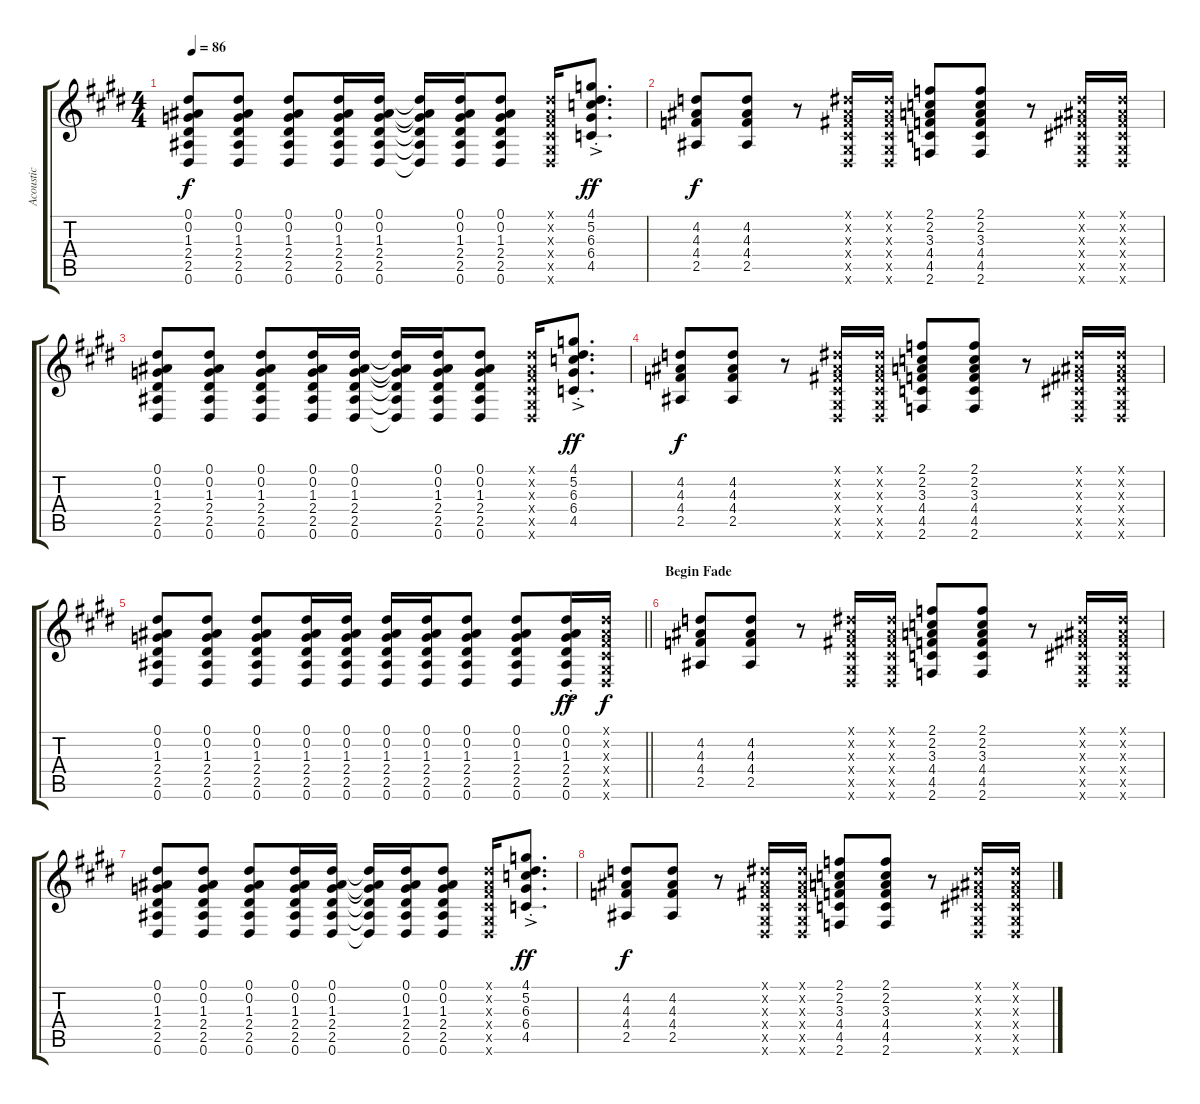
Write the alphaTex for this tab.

\track ("Acoustic" "Acoustic") {instrument acousticguitarsteel}
\staff {score tabs}
\tuning (Eb4 Bb3 Gb3 Db3 Ab2 Eb2) {hide}
\ts (4 4)
\tempo 86
\clef g2
\ks e
(0.1 0.2 1.3 2.4 2.5 0.6).8{dy f} (0.1 0.2 1.3 2.4 2.5 0.6).8 (0.1 0.2 1.3 2.4 2.5 0.6).8 (0.1 0.2 1.3 2.4 2.5 0.6).16 (0.1 0.2 1.3 2.4 2.5 0.6).16 (0.1{t} 0.2{t} 1.3{t} 2.4{t} 2.5{t} 0.6{t}).16 (0.1 0.2 1.3 2.4 2.5 0.6).16 (0.1 0.2 1.3 2.4 2.5 0.6).8 (0.1{x} 0.2{x} 0.3{x} 0.4{x} 0.5{x} 0.6{x}).16 (4.1 5.2 6.3 6.4 4.5{ac st}).8{d dy ff} |
(4.2 4.3 4.4 2.5).8{dy f} (4.2 4.3 4.4 2.5).8 r.8 (0.1{x} 0.2{x} 0.3{x} 0.4{x} 0.5{x} 0.6{x}).16 (0.1{x} 0.2{x} 0.3{x} 0.4{x} 0.5{x} 0.6{x}).16 (2.1 2.2 3.3 4.4 4.5 2.6).8 (2.1 2.2 3.3 4.4 4.5 2.6).8 r.8 (0.1{x} 0.2{x} 0.3{x} 0.4{x} 0.5{x} 0.6{x}).16 (0.1{x} 0.2{x} 0.3{x} 0.4{x} 0.5{x} 0.6{x}).16 |
(0.1 0.2 1.3 2.4 2.5 0.6).8 (0.1 0.2 1.3 2.4 2.5 0.6).8 (0.1 0.2 1.3 2.4 2.5 0.6).8 (0.1 0.2 1.3 2.4 2.5 0.6).16 (0.1 0.2 1.3 2.4 2.5 0.6).16 (0.1{t} 0.2{t} 1.3{t} 2.4{t} 2.5{t} 0.6{t}).16 (0.1 0.2 1.3 2.4 2.5 0.6).16 (0.1 0.2 1.3 2.4 2.5 0.6).8 (0.1{x} 0.2{x} 0.3{x} 0.4{x} 0.5{x} 0.6{x}).16 (4.1 5.2 6.3 6.4 4.5{ac st}).8{d dy ff} |
(4.2 4.3 4.4 2.5).8{dy f} (4.2 4.3 4.4 2.5).8 r.8 (0.1{x} 0.2{x} 0.3{x} 0.4{x} 0.5{x} 0.6{x}).16 (0.1{x} 0.2{x} 0.3{x} 0.4{x} 0.5{x} 0.6{x}).16 (2.1 2.2 3.3 4.4 4.5 2.6).8 (2.1 2.2 3.3 4.4 4.5 2.6).8 r.8 (0.1{x} 0.2{x} 0.3{x} 0.4{x} 0.5{x} 0.6{x}).16 (0.1{x} 0.2{x} 0.3{x} 0.4{x} 0.5{x} 0.6{x}).16 |
\barLineRight lightlight
(0.1 0.2 1.3 2.4 2.5 0.6).8 (0.1 0.2 1.3 2.4 2.5 0.6).8 (0.1 0.2 1.3 2.4 2.5 0.6).8 (0.1 0.2 1.3 2.4 2.5 0.6).16 (0.1 0.2 1.3 2.4 2.5 0.6).16 (0.1 0.2 1.3 2.4 2.5 0.6).16 (0.1 0.2 1.3 2.4 2.5 0.6).16 (0.1 0.2 1.3 2.4 2.5 0.6).8 (0.1 0.2 1.3 2.4 2.5 0.6).8 (0.1 0.2 1.3 2.4 2.5{ac st} 0.6).16{dy ff} (0.1{x} 0.2{x} 0.3{x} 0.4{x} 0.5{x} 0.6{x}).16{dy f} |
\section ("" "Begin Fade")
(4.2 4.3 4.4 2.5).8 (4.2 4.3 4.4 2.5).8 r.8 (0.1{x} 0.2{x} 0.3{x} 0.4{x} 0.5{x} 0.6{x}).16 (0.1{x} 0.2{x} 0.3{x} 0.4{x} 0.5{x} 0.6{x}).16 (2.1 2.2 3.3 4.4 4.5 2.6).8 (2.1 2.2 3.3 4.4 4.5 2.6).8 r.8 (0.1{x} 0.2{x} 0.3{x} 0.4{x} 0.5{x} 0.6{x}).16 (0.1{x} 0.2{x} 0.3{x} 0.4{x} 0.5{x} 0.6{x}).16 |
(0.1 0.2 1.3 2.4 2.5 0.6).8 (0.1 0.2 1.3 2.4 2.5 0.6).8 (0.1 0.2 1.3 2.4 2.5 0.6).8 (0.1 0.2 1.3 2.4 2.5 0.6).16 (0.1 0.2 1.3 2.4 2.5 0.6).16 (0.1{t} 0.2{t} 1.3{t} 2.4{t} 2.5{t} 0.6{t}).16 (0.1 0.2 1.3 2.4 2.5 0.6).16 (0.1 0.2 1.3 2.4 2.5 0.6).8 (0.1{x} 0.2{x} 0.3{x} 0.4{x} 0.5{x} 0.6{x}).16 (4.1 5.2 6.3 6.4 4.5{ac st}).8{d dy ff} |
(4.2 4.3 4.4 2.5).8{dy f} (4.2 4.3 4.4 2.5).8 r.8 (0.1{x} 0.2{x} 0.3{x} 0.4{x} 0.5{x} 0.6{x}).16 (0.1{x} 0.2{x} 0.3{x} 0.4{x} 0.5{x} 0.6{x}).16 (2.1 2.2 3.3 4.4 4.5 2.6).8 (2.1 2.2 3.3 4.4 4.5 2.6).8 r.8 (0.1{x} 0.2{x} 0.3{x} 0.4{x} 0.5{x} 0.6{x}).16 (0.1{x} 0.2{x} 0.3{x} 0.4{x} 0.5{x} 0.6{x}).16
